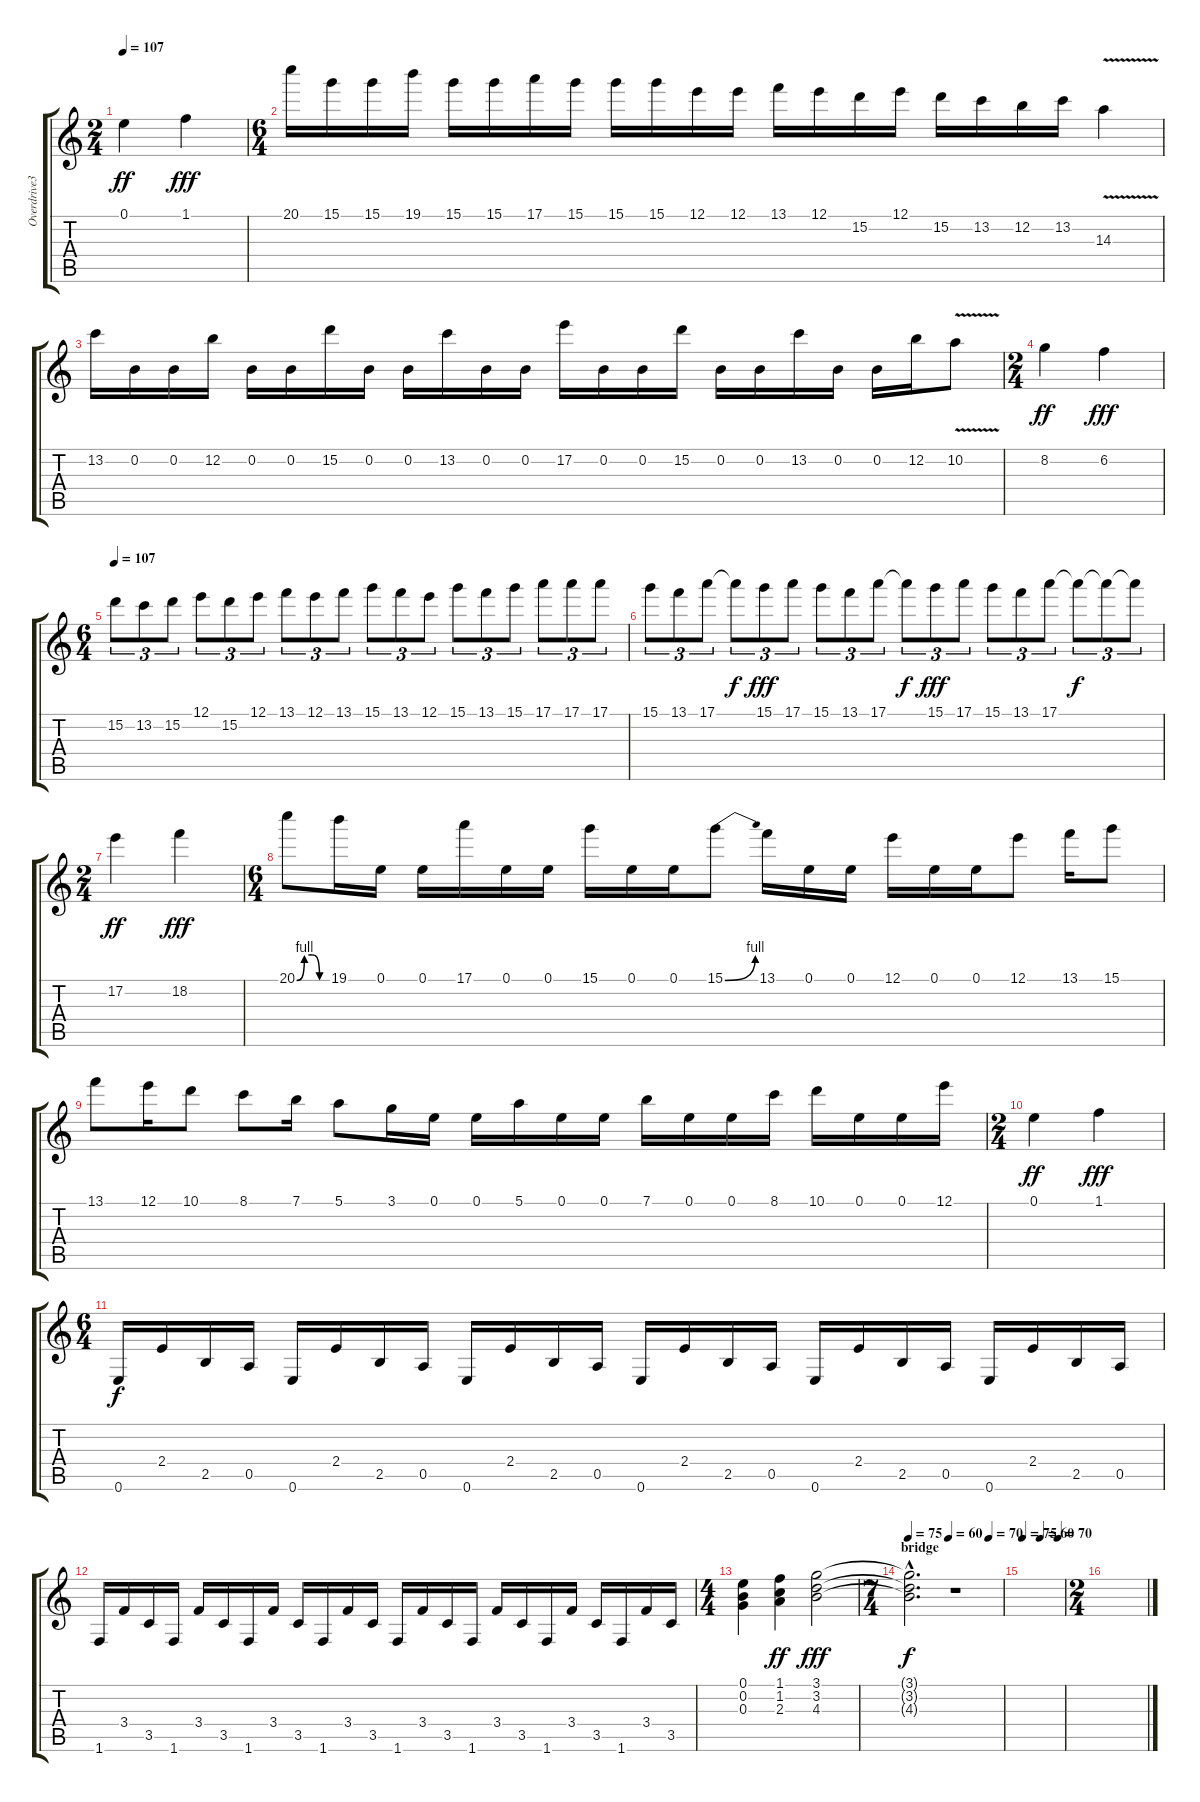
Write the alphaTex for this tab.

\track ("Overdrive3" "Overdrive3") {instrument overdrivenguitar}
\staff {score tabs}
\tuning (E4 B3 G3 D3 A2 E2) {hide}
\ts (2 4)
\tempo 107
\clef g2
\ks c
0.1.4{dy ff} 1.1.4{dy fff} |
\ts (6 4)
20.1.16 15.1.16 15.1.16 19.1.16 15.1.16 15.1.16 17.1.16 15.1.16 15.1.16 15.1.16 12.1.16 12.1.16 13.1.16 12.1.16 15.2.16 12.1.16 15.2.16 13.2.16 12.2.16 13.2.16 14.3{v}.4 |
13.2.16 0.2.16 0.2.16 12.2.16 0.2.16 0.2.16 15.2.16 0.2.16 0.2.16 13.2.16 0.2.16 0.2.16 17.2.16 0.2.16 0.2.16 15.2.16 0.2.16 0.2.16 13.2.16 0.2.16 0.2.16 12.2.16 10.2{v}.8 |
\ts (2 4)
8.2.4{dy ff} 6.2.4{dy fff} |
\ts (6 4)
\tempo 107
15.2.8{tu (3 2)} 13.2.8{tu (3 2)} 15.2.8{tu (3 2)} 12.1.8{tu (3 2)} 15.2.8{tu (3 2)} 12.1.8{tu (3 2)} 13.1.8{tu (3 2)} 12.1.8{tu (3 2)} 13.1.8{tu (3 2)} 15.1.8{tu (3 2)} 13.1.8{tu (3 2)} 12.1.8{tu (3 2)} 15.1.8{tu (3 2)} 13.1.8{tu (3 2)} 15.1.8{tu (3 2)} 17.1.8{tu (3 2)} 17.1.8{tu (3 2)} 17.1.8{tu (3 2)} |
15.1.8{tu (3 2)} 13.1.8{tu (3 2)} 17.1.8{tu (3 2)} 17.1{t}.8{tu (3 2) dy f} 15.1.8{tu (3 2) dy fff} 17.1.8{tu (3 2)} 15.1.8{tu (3 2)} 13.1.8{tu (3 2)} 17.1.8{tu (3 2)} 17.1{t}.8{tu (3 2) dy f} 15.1.8{tu (3 2) dy fff} 17.1.8{tu (3 2)} 15.1.8{tu (3 2)} 13.1.8{tu (3 2)} 17.1.8{tu (3 2)} 17.1{t}.8{tu (3 2) dy f} 17.1{t}.8{tu (3 2)} 17.1{t}.8{tu (3 2)} |
\ts (2 4)
17.2.4{dy ff} 18.2.4{dy fff} |
\ts (6 4)
20.1{be (custom 0 0 15 4 30 4 45 0 60 0)}.8 19.1.16 0.1.16 0.1.16 17.1.16 0.1.16 0.1.16 15.1.16 0.1.16 0.1.16 15.1{be (bend 0 0 60 4)}.8 13.1.16 0.1.16 0.1.16 12.1.16 0.1.16 0.1.16 12.1.8 13.1.16 15.1.8 |
13.1.8 12.1.16 10.1.8 8.1.8 7.1.16 5.1.8 3.1.16 0.1.16 0.1.16 5.1.16 0.1.16 0.1.16 7.1.16 0.1.16 0.1.16 8.1.16 10.1.16 0.1.16 0.1.16 12.1.16 |
\ts (2 4)
0.1.4{dy ff} 1.1.4{dy fff} |
\ts (6 4)
0.6.16{dy f volume 14} 2.4.16 2.5.16 0.5.16 0.6.16 2.4.16 2.5.16 0.5.16 0.6.16 2.4.16 2.5.16 0.5.16 0.6.16 2.4.16 2.5.16 0.5.16 0.6.16 2.4.16 2.5.16 0.5.16 0.6.16 2.4.16 2.5.16 0.5.16 |
1.6.16 3.4.16 3.5.16 1.6.16 3.4.16 3.5.16 1.6.16 3.4.16 3.5.16 1.6.16 3.4.16 3.5.16 1.6.16 3.4.16 3.5.16 1.6.16 3.4.16 3.5.16 1.6.16 3.4.16 3.5.16 1.6.16 3.4.16 3.5.16 |
\ts (4 4)
(0.1 0.2 0.3).4 (1.1 1.2 2.3).4{dy ff} (3.1 3.2 4.3).2{dy fff} |
\ts (7 4)
\section ("" "bridge")
\tempo 75
\tempo (60 0.42857142857142855)
\tempo (70 0.8571428571428571)
(3.1{hac t} 3.2{hac t} 4.3{hac t}).2{d dy f} r.1 |
\tempo 75
\tempo (60 0.42857142857142855)
\tempo (70 0.8571428571428571)
|
\ts (2 4)
